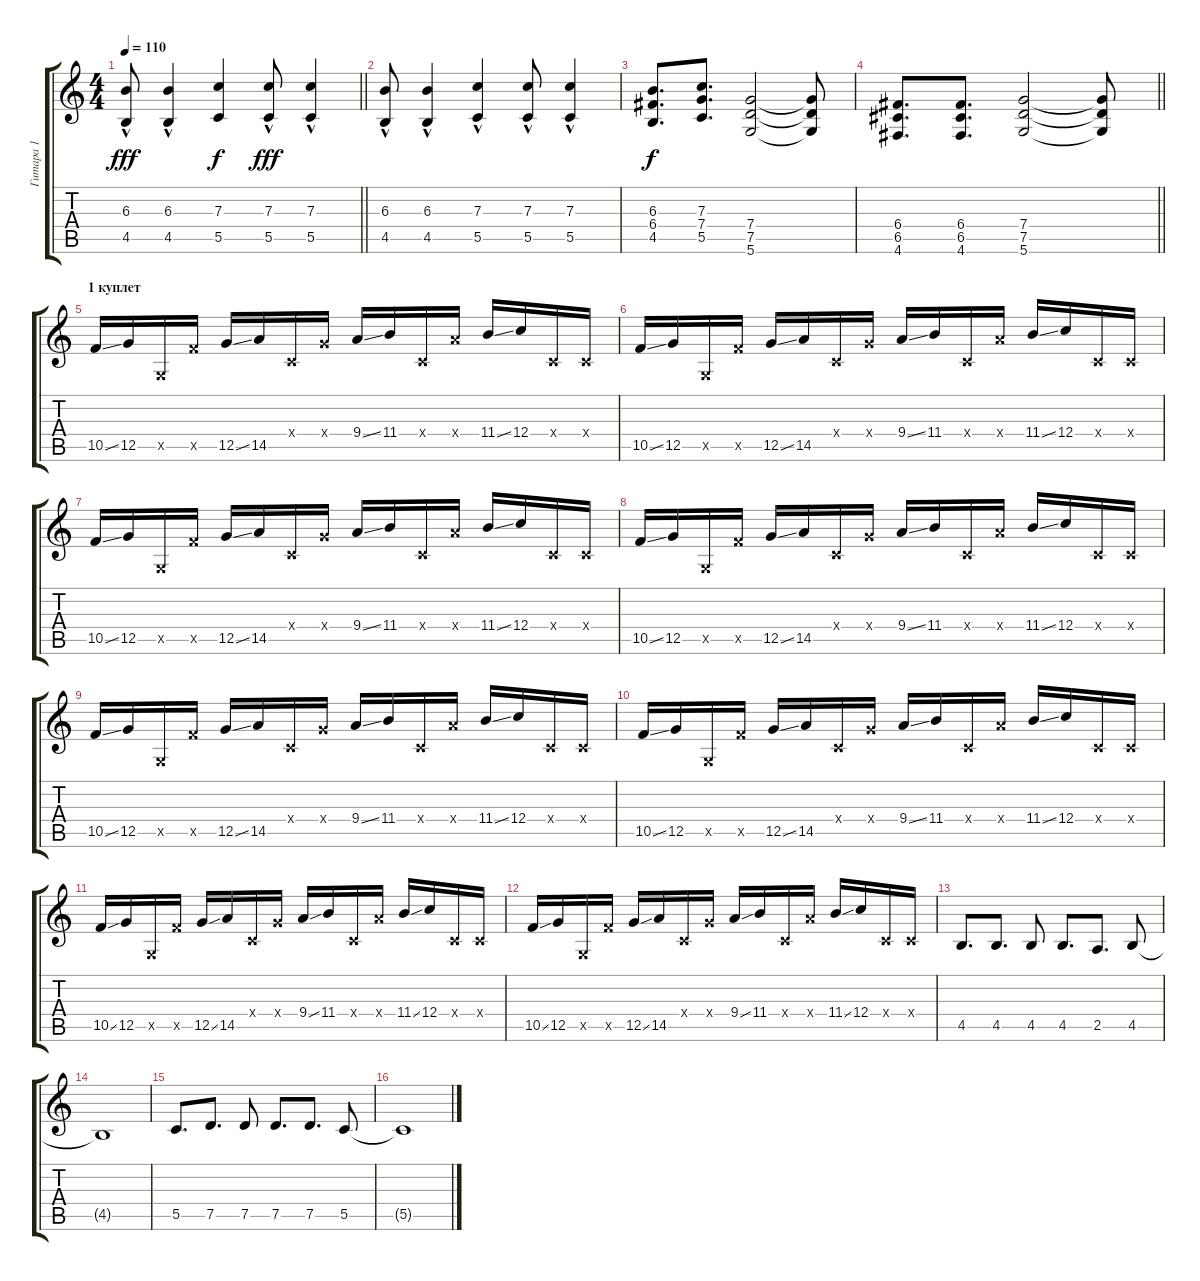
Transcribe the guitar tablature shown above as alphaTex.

\track ("Гитара 1" "Гитара 1") {instrument distortionguitar}
\staff {score tabs}
\tuning (D4 A3 F3 C3 G2 D2) {hide}
\ts (4 4)
\tempo 110
\clef g2
\barLineRight lightlight
\ks c
(6.3 4.5{hac}).8{dy fff} (6.3 4.5{hac}).4 (7.3 5.5).4{dy f} (7.3 5.5{hac}).8{dy fff} (7.3 5.5{hac}).4 |
(6.3 4.5{hac}).8 (6.3 4.5{hac}).4 (7.3 5.5{hac}).4 (7.3 5.5{hac}).8 (7.3 5.5{hac}).4 |
(6.3 6.4 4.5).8{d dy f} (7.3 7.4 5.5).8{d} (7.4 7.5 5.6).2 (7.4{t} 7.5{t} 5.6{t}).8 |
\barLineRight lightlight
(6.4 6.5 4.6).8{d} (6.4 6.5 4.6).8{d} (7.4 7.5 5.6).2 (7.4{t} 7.5{t} 5.6{t}).8 |
\section ("" "1 куплет")
10.5{ss}.16 12.5.16 0.5{x}.16 10.5{x}.16 12.5{ss}.16 14.5.16 0.4{x}.16 7.4{x}.16 9.4{ss}.16 11.4.16 0.4{x}.16 9.4{x}.16 11.4{ss}.16 12.4.16 0.4{x}.16 0.4{x}.16 |
10.5{ss}.16 12.5.16 0.5{x}.16 10.5{x}.16 12.5{ss}.16 14.5.16 0.4{x}.16 7.4{x}.16 9.4{ss}.16 11.4.16 0.4{x}.16 9.4{x}.16 11.4{ss}.16 12.4.16 0.4{x}.16 0.4{x}.16 |
10.5{ss}.16 12.5.16 0.5{x}.16 10.5{x}.16 12.5{ss}.16 14.5.16 0.4{x}.16 7.4{x}.16 9.4{ss}.16 11.4.16 0.4{x}.16 9.4{x}.16 11.4{ss}.16 12.4.16 0.4{x}.16 0.4{x}.16 |
10.5{ss}.16 12.5.16 0.5{x}.16 10.5{x}.16 12.5{ss}.16 14.5.16 0.4{x}.16 7.4{x}.16 9.4{ss}.16 11.4.16 0.4{x}.16 9.4{x}.16 11.4{ss}.16 12.4.16 0.4{x}.16 0.4{x}.16 |
10.5{ss}.16 12.5.16 0.5{x}.16 10.5{x}.16 12.5{ss}.16 14.5.16 0.4{x}.16 7.4{x}.16 9.4{ss}.16 11.4.16 0.4{x}.16 9.4{x}.16 11.4{ss}.16 12.4.16 0.4{x}.16 0.4{x}.16 |
10.5{ss}.16 12.5.16 0.5{x}.16 10.5{x}.16 12.5{ss}.16 14.5.16 0.4{x}.16 7.4{x}.16 9.4{ss}.16 11.4.16 0.4{x}.16 9.4{x}.16 11.4{ss}.16 12.4.16 0.4{x}.16 0.4{x}.16 |
10.5{ss}.16 12.5.16 0.5{x}.16 10.5{x}.16 12.5{ss}.16 14.5.16 0.4{x}.16 7.4{x}.16 9.4{ss}.16 11.4.16 0.4{x}.16 9.4{x}.16 11.4{ss}.16 12.4.16 0.4{x}.16 0.4{x}.16 |
10.5{ss}.16 12.5.16 0.5{x}.16 10.5{x}.16 12.5{ss}.16 14.5.16 0.4{x}.16 7.4{x}.16 9.4{ss}.16 11.4.16 0.4{x}.16 9.4{x}.16 11.4{ss}.16 12.4.16 0.4{x}.16 0.4{x}.16 |
4.5.8{d} 4.5.8{d} 4.5.8 4.5.8{d} 2.5.8{d} 4.5.8 |
4.5{t}.1 |
5.5.8{d} 7.5.8{d} 7.5.8 7.5.8{d} 7.5.8{d} 5.5.8 |
5.5{t}.1
